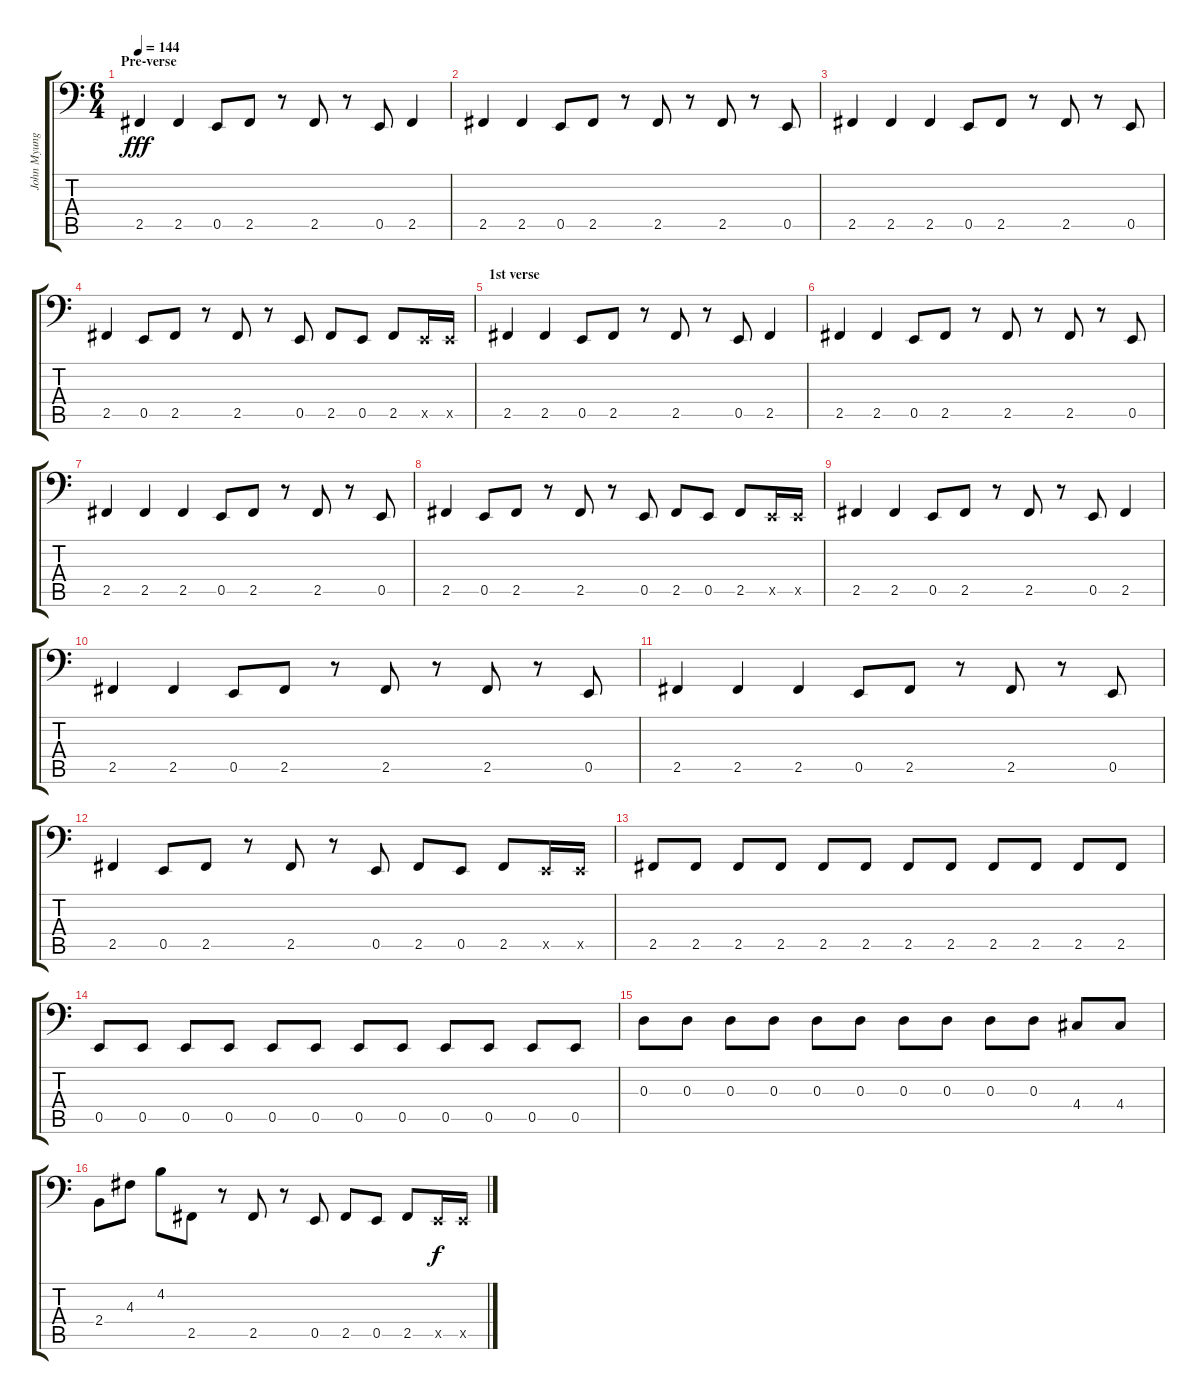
\track ("John Myung - bass" "John Myung") {instrument electricbassfinger}
\staff {score tabs}
\tuning (C3 G2 D2 A1 E1 B0) {hide}
\ts (6 4)
\section ("" "Pre-verse")
\tempo 144
\clef f4
\ks c
2.5.4{dy fff} 2.5.4 0.5.8 2.5.8 r.8 2.5.8 r.8 0.5.8 2.5.4 |
2.5.4 2.5.4 0.5.8 2.5.8 r.8 2.5.8 r.8 2.5.8 r.8 0.5.8 |
2.5.4 2.5.4 2.5.4 0.5.8 2.5.8 r.8 2.5.8 r.8 0.5.8 |
2.5.4 0.5.8 2.5.8 r.8 2.5.8 r.8 0.5.8 2.5.8 0.5.8 2.5.8 0.5{x}.16 0.5{x}.16 |
\section ("" "1st verse")
2.5.4 2.5.4 0.5.8 2.5.8 r.8 2.5.8 r.8 0.5.8 2.5.4 |
2.5.4 2.5.4 0.5.8 2.5.8 r.8 2.5.8 r.8 2.5.8 r.8 0.5.8 |
2.5.4 2.5.4 2.5.4 0.5.8 2.5.8 r.8 2.5.8 r.8 0.5.8 |
2.5.4 0.5.8 2.5.8 r.8 2.5.8 r.8 0.5.8 2.5.8 0.5.8 2.5.8 0.5{x}.16 0.5{x}.16 |
2.5.4 2.5.4 0.5.8 2.5.8 r.8 2.5.8 r.8 0.5.8 2.5.4 |
2.5.4 2.5.4 0.5.8 2.5.8 r.8 2.5.8 r.8 2.5.8 r.8 0.5.8 |
2.5.4 2.5.4 2.5.4 0.5.8 2.5.8 r.8 2.5.8 r.8 0.5.8 |
2.5.4 0.5.8 2.5.8 r.8 2.5.8 r.8 0.5.8 2.5.8 0.5.8 2.5.8 0.5{x}.16 0.5{x}.16 |
2.5.8 2.5.8 2.5.8 2.5.8 2.5.8 2.5.8 2.5.8 2.5.8 2.5.8 2.5.8 2.5.8 2.5.8 |
0.5.8 0.5.8 0.5.8 0.5.8 0.5.8 0.5.8 0.5.8 0.5.8 0.5.8 0.5.8 0.5.8 0.5.8 |
0.3.8 0.3.8 0.3.8 0.3.8 0.3.8 0.3.8 0.3.8 0.3.8 0.3.8 0.3.8 4.4.8 4.4.8 |
2.4.8 4.3.8 4.2.8 2.5.8 r.8 2.5.8 r.8 0.5.8 2.5.8 0.5.8 2.5.8 0.5{x}.16{dy f} 0.5{x}.16
